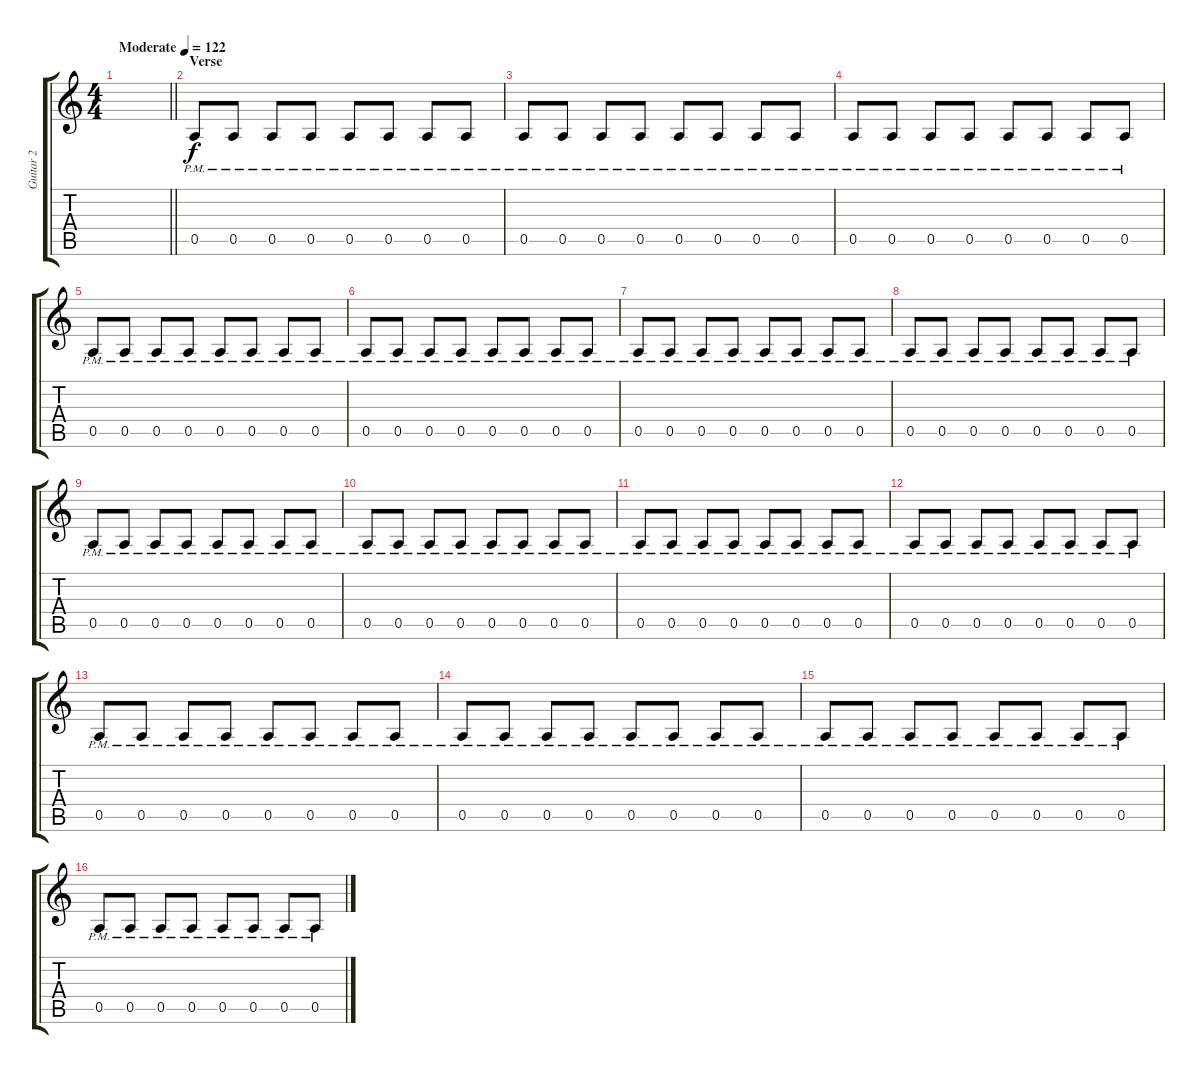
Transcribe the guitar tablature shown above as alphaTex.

\track ("Guitar 2" "Guitar 2") {instrument electricguitarclean}
\staff {score tabs}
\tuning (E4 B3 G3 D3 A2 E2) {hide}
\ts (4 4)
\tempo (122 "Moderate")
\clef g2
\barLineRight lightlight
\ks c
|
\section ("" "Verse")
0.5{pm}.8 0.5{pm}.8 0.5{pm}.8 0.5{pm}.8 0.5{pm}.8 0.5{pm}.8 0.5{pm}.8 0.5{pm}.8 |
0.5{pm}.8 0.5{pm}.8 0.5{pm}.8 0.5{pm}.8 0.5{pm}.8 0.5{pm}.8 0.5{pm}.8 0.5{pm}.8 |
0.5{pm}.8 0.5{pm}.8 0.5{pm}.8 0.5{pm}.8 0.5{pm}.8 0.5{pm}.8 0.5{pm}.8 0.5{pm}.8 |
0.5{pm}.8 0.5{pm}.8 0.5{pm}.8 0.5{pm}.8 0.5{pm}.8 0.5{pm}.8 0.5{pm}.8 0.5{pm}.8 |
0.5{pm}.8 0.5{pm}.8 0.5{pm}.8 0.5{pm}.8 0.5{pm}.8 0.5{pm}.8 0.5{pm}.8 0.5{pm}.8 |
0.5{pm}.8 0.5{pm}.8 0.5{pm}.8 0.5{pm}.8 0.5{pm}.8 0.5{pm}.8 0.5{pm}.8 0.5{pm}.8 |
0.5{pm}.8 0.5{pm}.8 0.5{pm}.8 0.5{pm}.8 0.5{pm}.8 0.5{pm}.8 0.5{pm}.8 0.5{pm}.8 |
0.5{pm}.8 0.5{pm}.8 0.5{pm}.8 0.5{pm}.8 0.5{pm}.8 0.5{pm}.8 0.5{pm}.8 0.5{pm}.8 |
0.5{pm}.8 0.5{pm}.8 0.5{pm}.8 0.5{pm}.8 0.5{pm}.8 0.5{pm}.8 0.5{pm}.8 0.5{pm}.8 |
0.5{pm}.8 0.5{pm}.8 0.5{pm}.8 0.5{pm}.8 0.5{pm}.8 0.5{pm}.8 0.5{pm}.8 0.5{pm}.8 |
0.5{pm}.8 0.5{pm}.8 0.5{pm}.8 0.5{pm}.8 0.5{pm}.8 0.5{pm}.8 0.5{pm}.8 0.5{pm}.8 |
0.5{pm}.8 0.5{pm}.8 0.5{pm}.8 0.5{pm}.8 0.5{pm}.8 0.5{pm}.8 0.5{pm}.8 0.5{pm}.8 |
0.5{pm}.8 0.5{pm}.8 0.5{pm}.8 0.5{pm}.8 0.5{pm}.8 0.5{pm}.8 0.5{pm}.8 0.5{pm}.8 |
0.5{pm}.8 0.5{pm}.8 0.5{pm}.8 0.5{pm}.8 0.5{pm}.8 0.5{pm}.8 0.5{pm}.8 0.5{pm}.8 |
0.5{pm}.8 0.5{pm}.8 0.5{pm}.8 0.5{pm}.8 0.5{pm}.8 0.5{pm}.8 0.5{pm}.8 0.5{pm}.8
